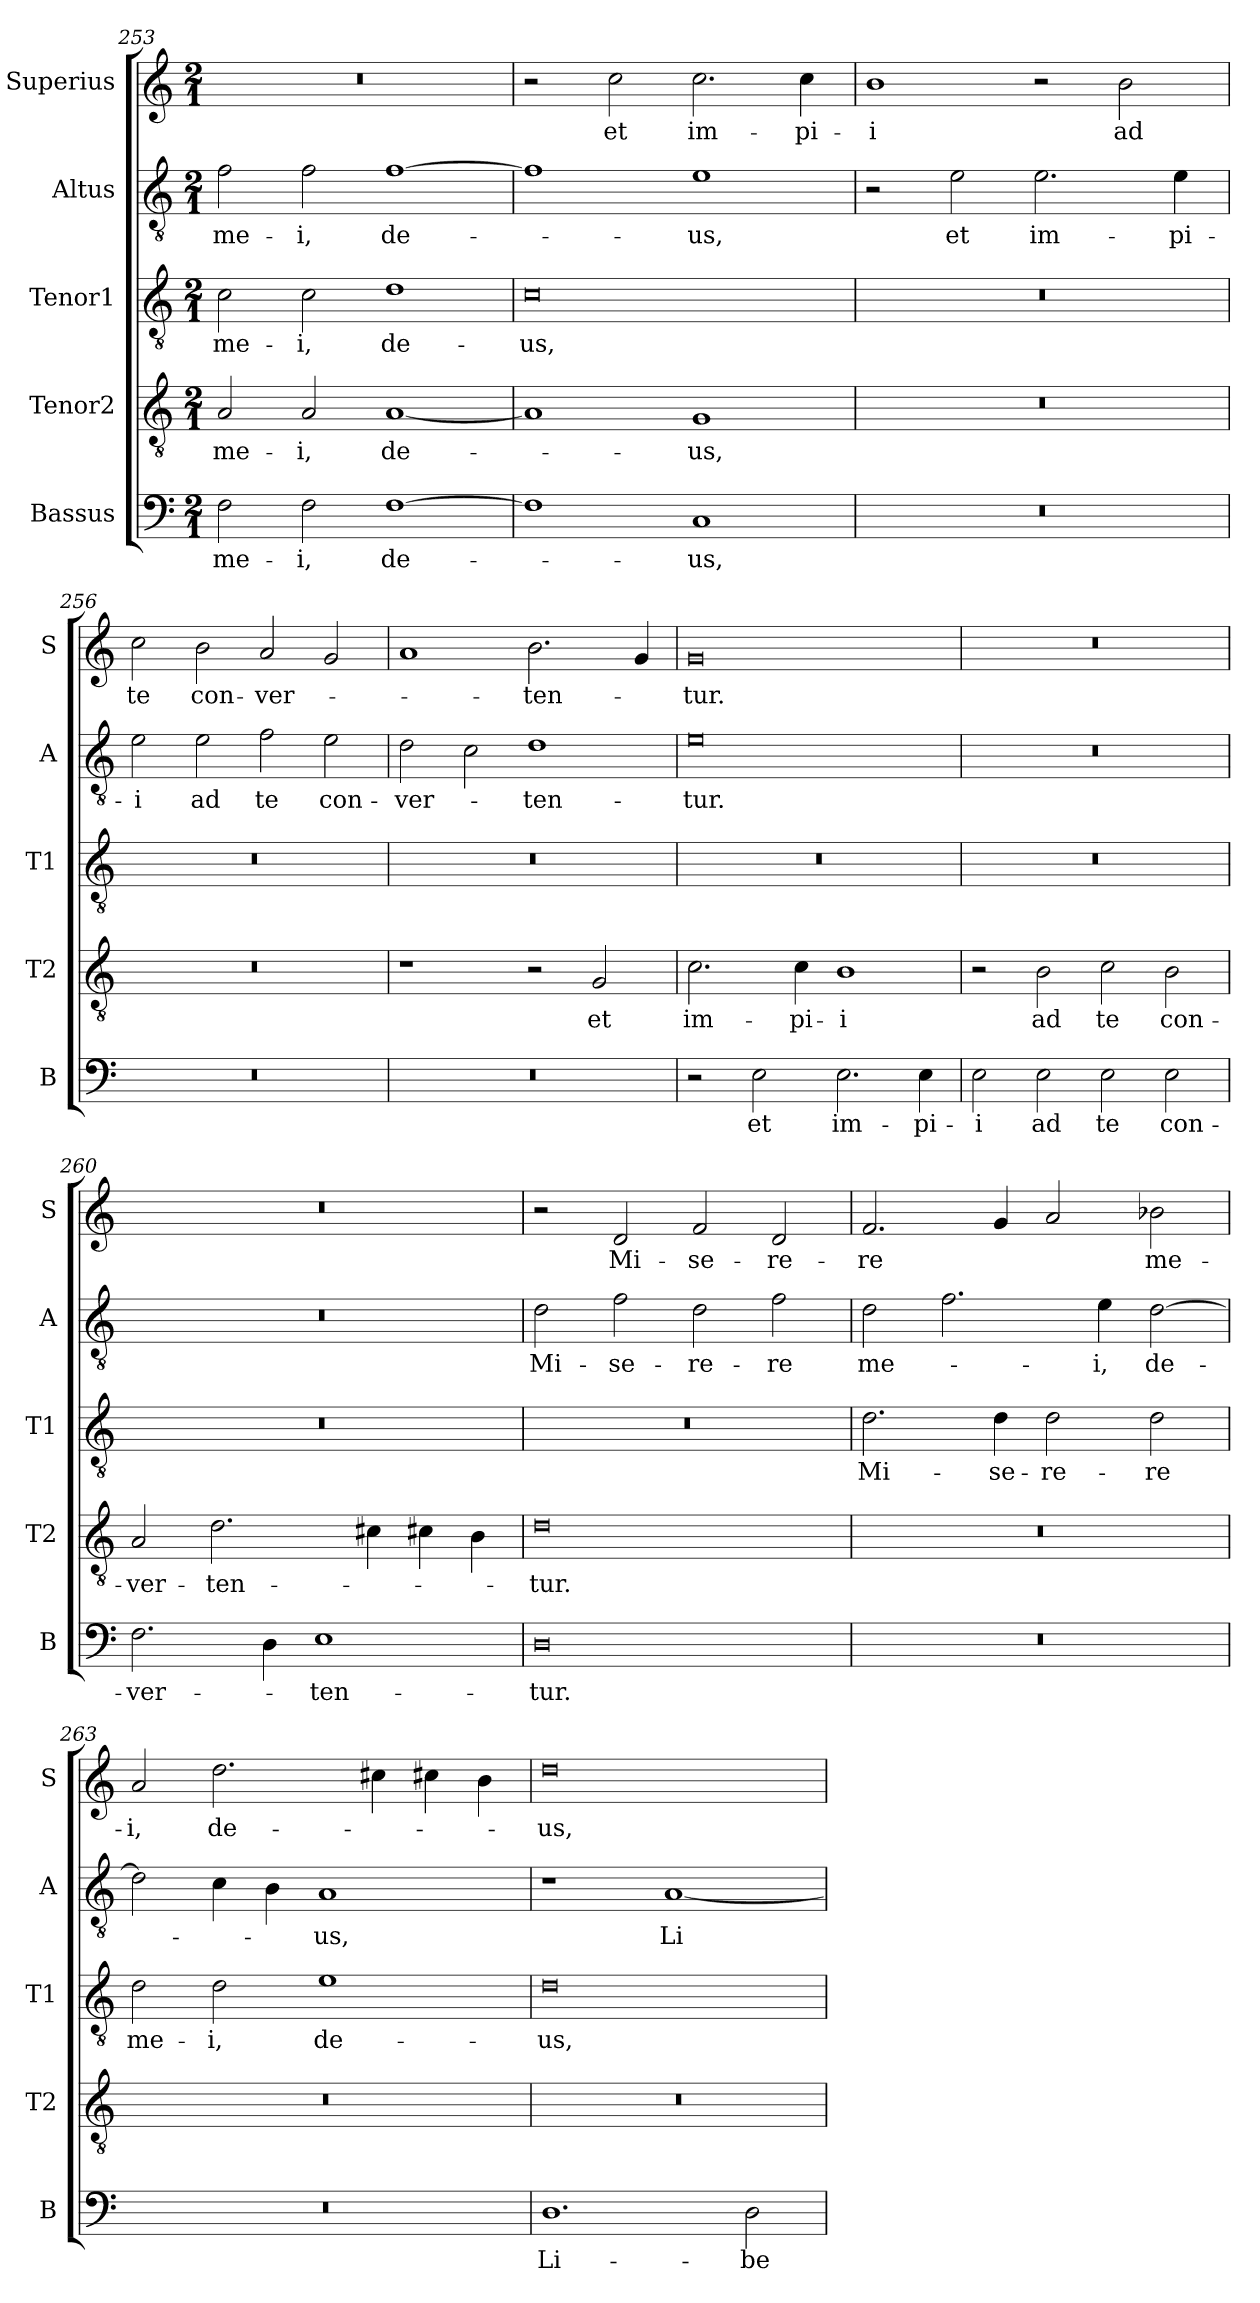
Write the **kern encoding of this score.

**kern	**text	**kern	**text	**kern	**text	**kern	**text	**kern	**text
*part5	*part5	*part4	*part4	*part3	*part3	*part2	*part2	*part1	*part1
*staff5	*staff5	*staff4	*staff4	*staff3	*staff3	*staff2	*staff2	*staff1	*staff1
*I"Bassus	*	*I"Tenor2	*	*I"Tenor1	*	*I"Altus	*	*I"Superius	*
*I'B	*	*I'T2	*	*I'T1	*	*I'A	*	*I'S	*
*clefF4	*	*clefGv2	*	*clefGv2	*	*clefGv2	*	*clefG2	*
*k[]	*	*k[]	*	*k[]	*	*k[]	*	*k[]	*
*M2/1	*	*M2/1	*	*M2/1	*	*M2/1	*	*M2/1	*
=253	=253	=253	=253	=253	=253	=253	=253	=253	=253
2F	me-	2A	me-	2c	me-	2f	me-	0r	.
2F	-i,	2A	-i,	2c	-i,	2f	-i,	.	.
[1F	de-	[1A	de-	1d	de-	[1f	de-	.	.
=254	=254	=254	=254	=254	=254	=254	=254	=254	=254
1F]	.	1A]	.	0c	-us,	1f]	.	2r	.
.	.	.	.	.	.	.	.	2cc	et
1C	-us,	1G	-us,	.	.	1e	-us,	2.cc	im-
.	.	.	.	.	.	.	.	4cc	-pi-
=255	=255	=255	=255	=255	=255	=255	=255	=255	=255
0r	.	0r	.	0r	.	2r	.	1b	-i
.	.	.	.	.	.	2e	et	.	.
.	.	.	.	.	.	2.e	im-	2r	.
.	.	.	.	.	.	.	.	2b	ad
.	.	.	.	.	.	4e	-pi-	.	.
=256	=256	=256	=256	=256	=256	=256	=256	=256	=256
0r	.	0r	.	0r	.	2e	-i	2cc	te
.	.	.	.	.	.	2e	ad	2b	con-
.	.	.	.	.	.	2f	te	2a	-ver-
.	.	.	.	.	.	2e	con-	2g	.
=257	=257	=257	=257	=257	=257	=257	=257	=257	=257
0r	.	1r	.	0r	.	2d	-ver-	1a	.
.	.	.	.	.	.	2c	.	.	.
.	.	2r	.	.	.	1d	-ten-	2.b	-ten-
.	.	2G	et	.	.	.	.	.	.
.	.	.	.	.	.	.	.	4g	.
=258	=258	=258	=258	=258	=258	=258	=258	=258	=258
2r	.	2.c	im-	0r	.	0e	-tur.	0g	-tur.
2E	et	.	.	.	.	.	.	.	.
.	.	4c	-pi-	.	.	.	.	.	.
2.E	im-	1B	-i	.	.	.	.	.	.
4E	-pi-	.	.	.	.	.	.	.	.
=259	=259	=259	=259	=259	=259	=259	=259	=259	=259
2E	-i	2r	.	0r	.	0r	.	0r	.
2E	ad	2B	ad	.	.	.	.	.	.
2E	te	2c	te	.	.	.	.	.	.
2E	con-	2B	con-	.	.	.	.	.	.
=260	=260	=260	=260	=260	=260	=260	=260	=260	=260
2.F	-ver-	2A	-ver-	0r	.	0r	.	0r	.
.	.	2.d	-ten-	.	.	.	.	.	.
4D	.	.	.	.	.	.	.	.	.
1E	-ten-	.	.	.	.	.	.	.	.
.	.	4c#X	.	.	.	.	.	.	.
.	.	4c#X	.	.	.	.	.	.	.
.	.	4B	.	.	.	.	.	.	.
=261	=261	=261	=261	=261	=261	=261	=261	=261	=261
0D	-tur.	0d	-tur.	0r	.	2d	Mi-	2r	.
.	.	.	.	.	.	2f	-se-	2d	Mi-
.	.	.	.	.	.	2d	-re-	2f	-se-
.	.	.	.	.	.	2f	-re	2d	-re-
=262	=262	=262	=262	=262	=262	=262	=262	=262	=262
0r	.	0r	.	2.d	Mi-	2d	me-	2.f	-re
.	.	.	.	.	.	2.f	.	.	.
.	.	.	.	4d	-se-	.	.	4g	.
.	.	.	.	2d	-re-	.	.	2a	.
.	.	.	.	.	.	4e	-i,	.	.
.	.	.	.	2d	-re	[2d	de-	2b-X	me-
=263	=263	=263	=263	=263	=263	=263	=263	=263	=263
0r	.	0r	.	2d	me-	2d]	.	2a	-i,
.	.	.	.	2d	-i,	4c	.	2.dd	de-
.	.	.	.	.	.	4B	.	.	.
.	.	.	.	1e	de-	1A	-us,	.	.
.	.	.	.	.	.	.	.	4cc#X	.
.	.	.	.	.	.	.	.	4cc#X	.
.	.	.	.	.	.	.	.	4b	.
=264	=264	=264	=264	=264	=264	=264	=264	=264	=264
1.D	Li-	0r	.	0d	-us,	1r	.	0dd	-us,
.	.	.	.	.	.	[1A	Li-	.	.
2D	-be-	.	.	.	.	.	.	.	.
=	=	=	=	=	=	=	=	=	=
*-	*-	*-	*-	*-	*-	*-	*-	*-	*-
